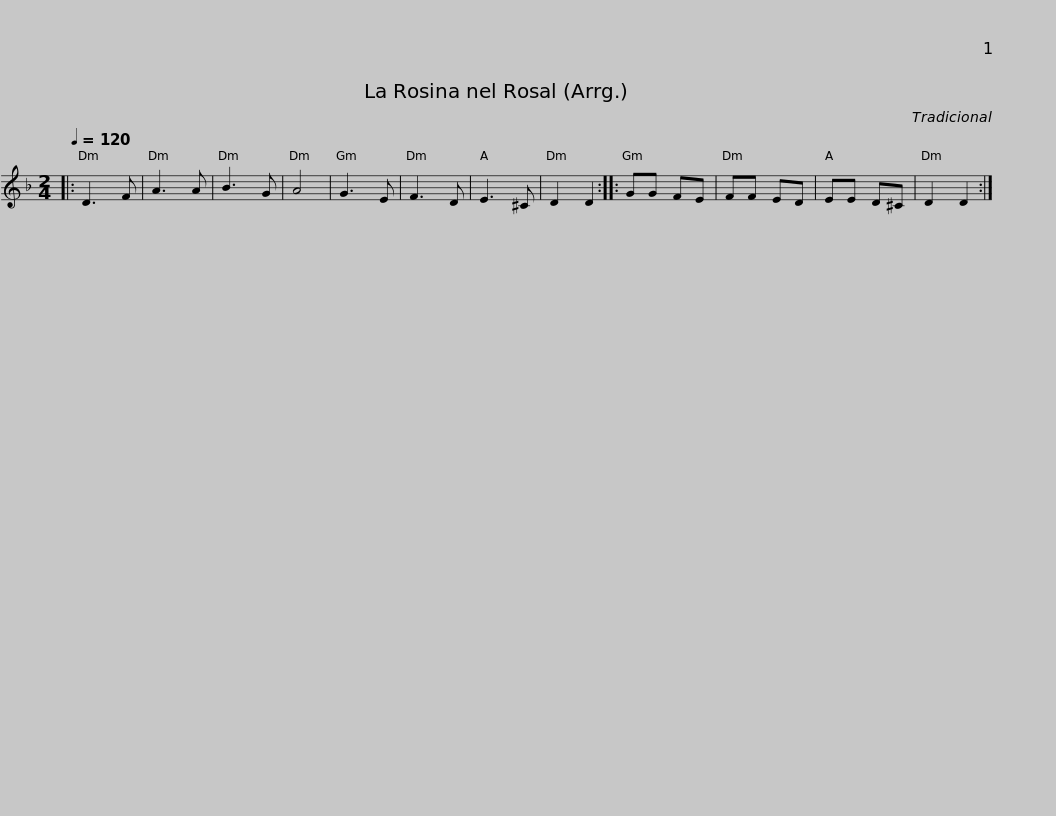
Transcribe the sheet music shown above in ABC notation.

X:1
L:1/8
Q:1/4=120
M:2/4
I:linebreak $
K:Dmin
V:1 treble
V:1
|: D3 F | A3 A | B3 G | A4 | G3 E | %5
 F3 D | E3 ^C | D2 D2 :: GG FE | FF ED | %10
 EE D^C |$ D2 D2 :| %12
